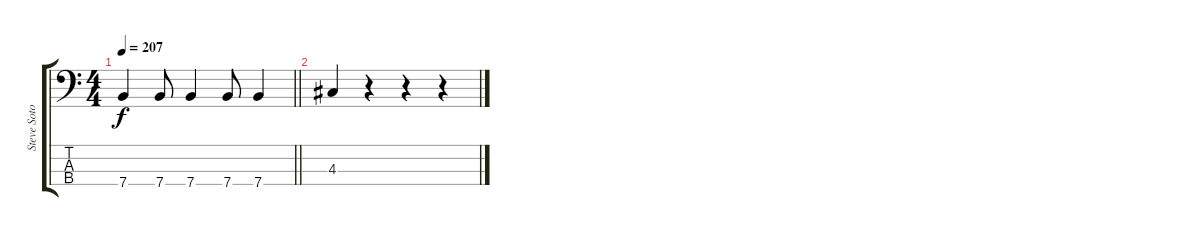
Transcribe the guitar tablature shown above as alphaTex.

\track ("Steve Soto (Bass Guitar)" "Steve Soto") {instrument electricbasspick}
\staff {score tabs}
\tuning (G2 D2 A1 E1) {hide}
\ts (4 4)
\tempo 207
\clef f4
\barLineRight lightlight
\ks c
7.4.4{dy f} 7.4.8 7.4.4 7.4.8 7.4.4 |
4.3.4 r.4 r.4 r.4
